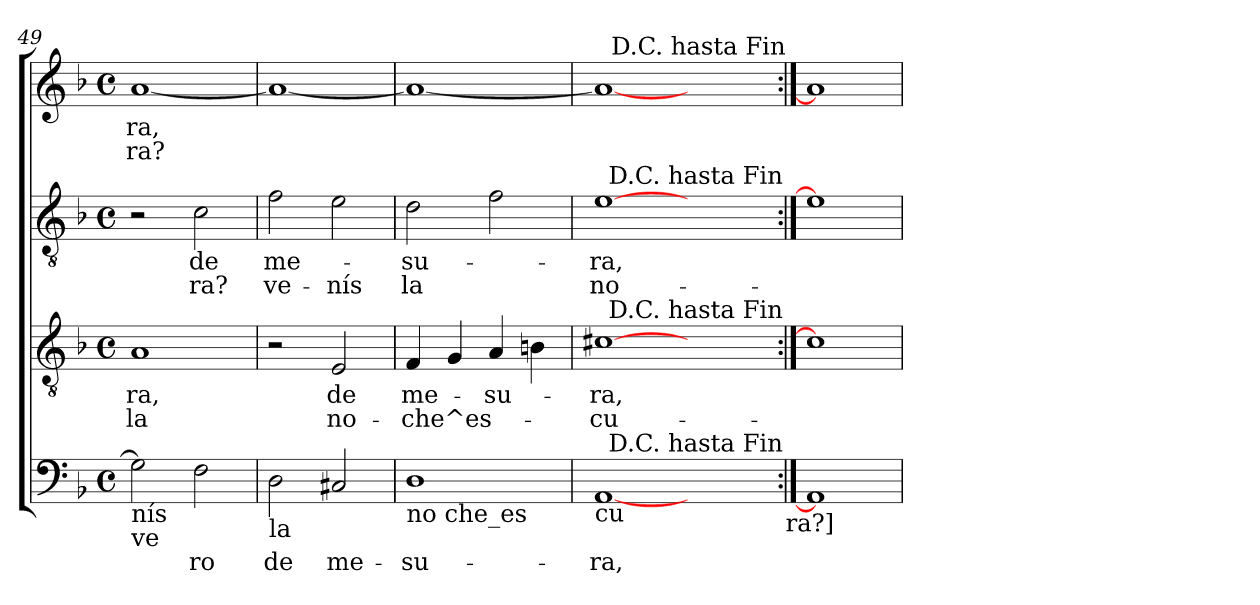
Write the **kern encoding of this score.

**kern	**text	**kern	**text	**text	**kern	**text	**text	**kern	**text	**text
*part4	*part4	*part3	*part3	*part3	*part2	*part2	*part2	*part1	*part1	*part1
*staff4	*staff4	*staff3	*staff3	*staff3	*staff2	*staff2	*staff2	*staff1	*staff1	*staff1
*clefF4	*	*clefGv2	*	*	*clefGv2	*	*	*clefG2	*	*
*k[b-]	*	*k[b-]	*	*	*k[b-]	*	*	*k[b-]	*	*
*F:	*	*F:	*	*	*F:	*	*	*F:	*	*
*M4/4	*	*M4/4	*	*	*M4/4	*	*	*M4/4	*	*
*met(c)	*	*met(c)	*	*	*met(c)	*	*	*met(c)	*	*
=49	=49	=49	=49	=49	=49	=49	=49	=49	=49	=49
!LO:TX:b:t=nís	!	!	!	!	!	!	!	!	!	!
!LO:TX:b:t=ve	!	!	!	!	!	!	!	!	!	!
!	!	!	!LO:LY:b	!LO:LY:b	!	!	!	!	!LO:LY:b	!LO:LY:b
2G\]	.	1A	-ra,	la	2r	.	.	[<1a	-ra,	-ra?
!	!LO:LY:b	!	!	!	!	!LO:LY:b	!LO:LY:b	!	!	!
2F\	-ro	.	.	.	2c\	de	-ra?	.	.	.
=50	=50	=50	=50	=50	=50	=50	=50	=50	=50	=50
!LO:TX:b:t=la	!	!	!	!	!	!	!	!	!	!
!	!LO:LY:b	!	!	!	!	!LO:LY:b	!LO:LY:b	!	!	!
2D\	de	2r	.	.	2f\	me-	ve-	1a_	.	.
!	!LO:LY:b	!	!LO:LY:b	!LO:LY:b	!	!	!LO:LY:b	!	!	!
2C#X/	me-	2E/	de	no-	2e\	.	-nís	.	.	.
=51	=51	=51	=51	=51	=51	=51	=51	=51	=51	=51
!LO:TX:b:t=no che_es	!	!	!	!	!	!	!	!	!	!
!	!LO:LY:b	!	!LO:LY:b	!LO:LY:b	!	!LO:LY:b	!LO:LY:b	!	!	!
1D	-su-	4F/	me-	-che^es-	2d\	-su-	la	1a_	.	.
.	.	4G/	.	.	.	.	.	.	.	.
!	!	!	!LO:LY:b	!	!	!	!	!	!	!
.	.	4A/	-su-	.	2f\	.	.	.	.	.
.	.	4Bn\	.	.	.	.	.	.	.	.
=52	=52	=52	=52	=52	=52	=52	=52	=52	=52	=52
!LO:TX:b:t=cu	!	!	!	!	!	!	!	!	!	!
!	!LO:LY:b	!	!LO:LY:b	!LO:LY:b	!	!LO:LY:b	!LO:LY:b	!	!	!
[1AA	-ra,	[1c#X	-ra,	-cu-	[1e	-ra,	no-	1a_	.	.
1ryy	.	1ryy	.	.	1ryy	.	.	1ryy	.	.
!	!	!	!	!	!	!	!	!LO:TX:a:rj:t=D.C. hasta Fin	!	!
!	!	!	!	!	!LO:TX:a:rj:t=D.C. hasta Fin	!	!	!	!	!
!	!	!LO:TX:a:rj:t=D.C. hasta Fin	!	!	!	!	!	!	!	!
!LO:TX:a:rj:t=D.C. hasta Fin	!	!	!	!	!	!	!	!	!	!
!LO:TX:b:t=ra?]	!	!	!	!	!	!	!	!	!	!
=53:|!	=53:|!	=53:|!	=53:|!	=53:|!	=53:|!	=53:|!	=53:|!	=53:|!	=53:|!	=53:|!
1AA]	.	1c#]	.	.	1e]	.	.	1a]	.	.
=	=	=	=	=	=	=	=	=	=	=
*-	*-	*-	*-	*-	*-	*-	*-	*-	*-	*-
